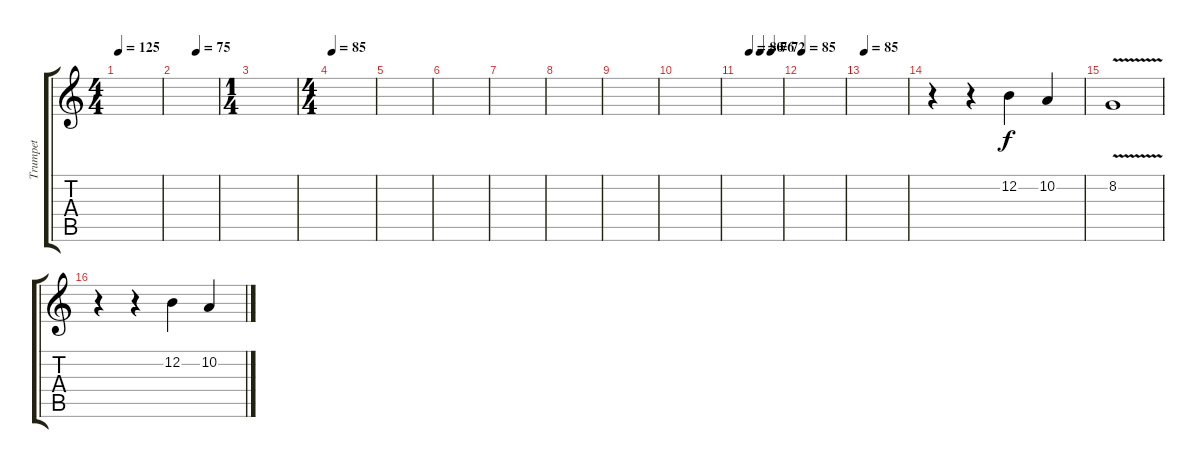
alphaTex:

\track ("Trumpet" "Trumpet") {instrument englishhorn}
\staff {score tabs}
\tuning (E4 B3 G3 D3 A2 E2) {hide}
\ts (4 4)
\tempo 125
\tempo 85
\tempo 125
\clef g2
\ks c
|
\tempo (75 0.5)
|
\ts (1 4)
|
\ts (4 4)
\tempo 85
|
|
|
|
|
|
|
\tempo (80 0.25)
\tempo (76 0.5)
\tempo (72 0.75)
|
\tempo 85
|
\tempo 85
|
r.4 r.4 12.2.4 10.2.4 |
8.2{v}.1 |
r.4 r.4 12.2.4 10.2.4
